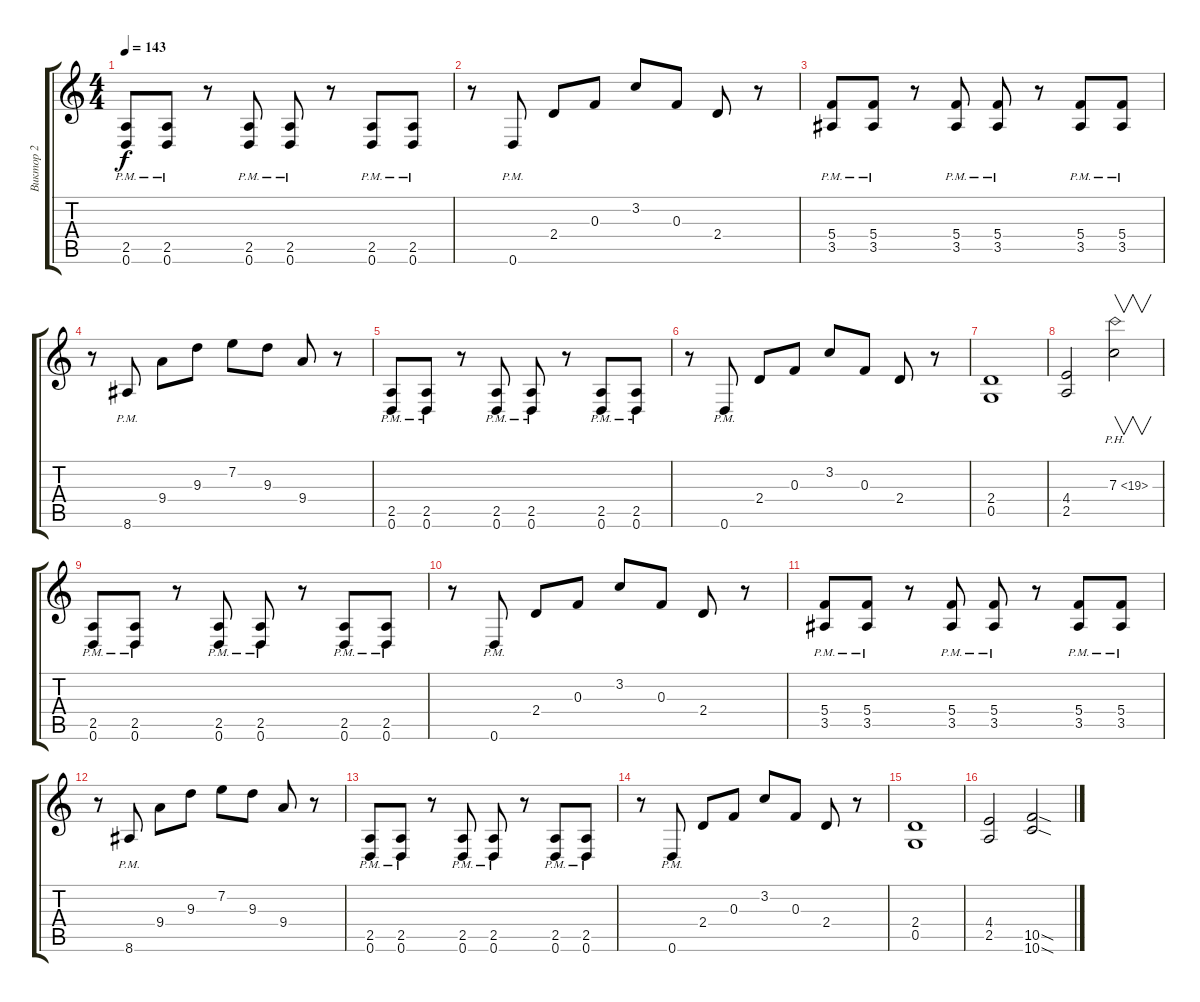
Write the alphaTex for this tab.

\track ("Виктор 2" "Виктор 2") {instrument acousticguitarsteel}
\staff {score tabs}
\tuning (D4 A3 F3 C3 G2 D2) {hide}
\ts (4 4)
\tempo 143
\clef g2
\ks c
(2.5{pm} 0.6{pm}).8{dy f} (2.5{pm} 0.6{pm}).8 r.8 (2.5{pm} 0.6{pm}).8 (2.5{pm} 0.6{pm}).8 r.8 (2.5{pm} 0.6{pm}).8 (2.5{pm} 0.6{pm}).8 |
r.8 0.6{pm}.8 2.4.8 0.3.8 3.2.8 0.3.8 2.4.8 r.8 |
(5.4{pm} 3.5{pm}).8 (5.4{pm} 3.5{pm}).8 r.8 (5.4{pm} 3.5{pm}).8 (5.4{pm} 3.5{pm}).8 r.8 (5.4{pm} 3.5{pm}).8 (5.4{pm} 3.5{pm}).8 |
r.8 8.6{pm}.8 9.4.8 9.3.8 7.2.8 9.3.8 9.4.8 r.8 |
(2.5{pm} 0.6{pm}).8 (2.5{pm} 0.6{pm}).8 r.8 (2.5{pm} 0.6{pm}).8 (2.5{pm} 0.6{pm}).8 r.8 (2.5{pm} 0.6{pm}).8 (2.5{pm} 0.6{pm}).8 |
r.8 0.6{pm}.8 2.4.8 0.3.8 3.2.8 0.3.8 2.4.8 r.8 |
(2.4 0.5).1 |
(4.4 2.5).2 7.3{ph 12}.2{v} |
(2.5{pm} 0.6{pm}).8 (2.5{pm} 0.6{pm}).8 r.8 (2.5{pm} 0.6{pm}).8 (2.5{pm} 0.6{pm}).8 r.8 (2.5{pm} 0.6{pm}).8 (2.5{pm} 0.6{pm}).8 |
r.8 0.6{pm}.8 2.4.8 0.3.8 3.2.8 0.3.8 2.4.8 r.8 |
(5.4{pm} 3.5{pm}).8 (5.4{pm} 3.5{pm}).8 r.8 (5.4{pm} 3.5{pm}).8 (5.4{pm} 3.5{pm}).8 r.8 (5.4{pm} 3.5{pm}).8 (5.4{pm} 3.5{pm}).8 |
r.8 8.6{pm}.8 9.4.8 9.3.8 7.2.8 9.3.8 9.4.8 r.8 |
(2.5{pm} 0.6{pm}).8 (2.5{pm} 0.6{pm}).8 r.8 (2.5{pm} 0.6{pm}).8 (2.5{pm} 0.6{pm}).8 r.8 (2.5{pm} 0.6{pm}).8 (2.5{pm} 0.6{pm}).8 |
r.8 0.6{pm}.8 2.4.8 0.3.8 3.2.8 0.3.8 2.4.8 r.8 |
(2.4 0.5).1 |
(4.4 2.5).2 (10.5{sod} 10.6{sod}).2
